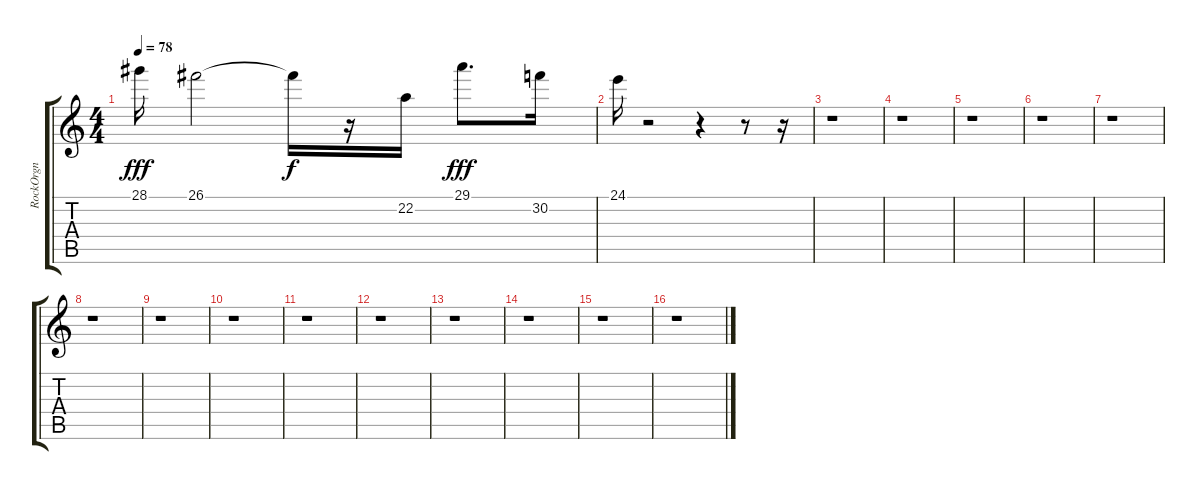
\track ("RockOrgn" "RockOrgn") {instrument rockorgan}
\staff {score tabs}
\tuning (E4 B3 G3 D3 A2 E2) {hide}
\ts (4 4)
\tempo 78
\clef g2
\ks c
28.1.16{dy fff} 26.1.2 26.1{t}.16{dy f} r.16 22.2.16 29.1.8{d dy fff} 30.2.16 |
24.1.16 r.2 r.4 r.8 r.16 |
r.1 |
r.1 |
r.1 |
r.1 |
r.1 |
r.1 |
r.1 |
r.1 |
r.1 |
r.1 |
r.1 |
r.1 |
r.1 |
r.1
